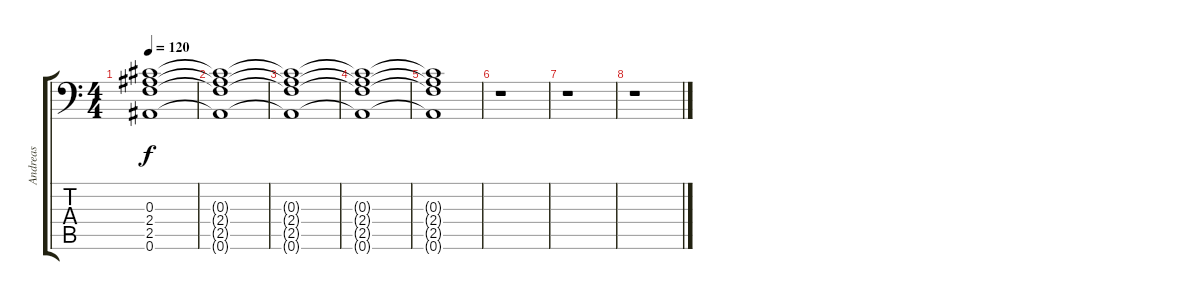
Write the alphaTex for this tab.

\track ("Andreas" "Andreas") {instrument distortionguitar}
\staff {score tabs}
\tuning (Bb3 F3 Db3 Ab2 Eb2 Bb1) {hide}
\ts (4 4)
\tempo 120
\clef f4
\ks c
(0.3{t} 2.4{t} 2.5{t} 0.6{t}).1{dy f} |
(0.3{t} 2.4{t} 2.5{t} 0.6{t}).1 |
(0.3{t} 2.4{t} 2.5{t} 0.6{t}).1 |
(0.3{t} 2.4{t} 2.5{t} 0.6{t}).1 |
(0.3{t} 2.4{t} 2.5{t} 0.6{t}).1 |
r.1 |
r.1 |
r.1
